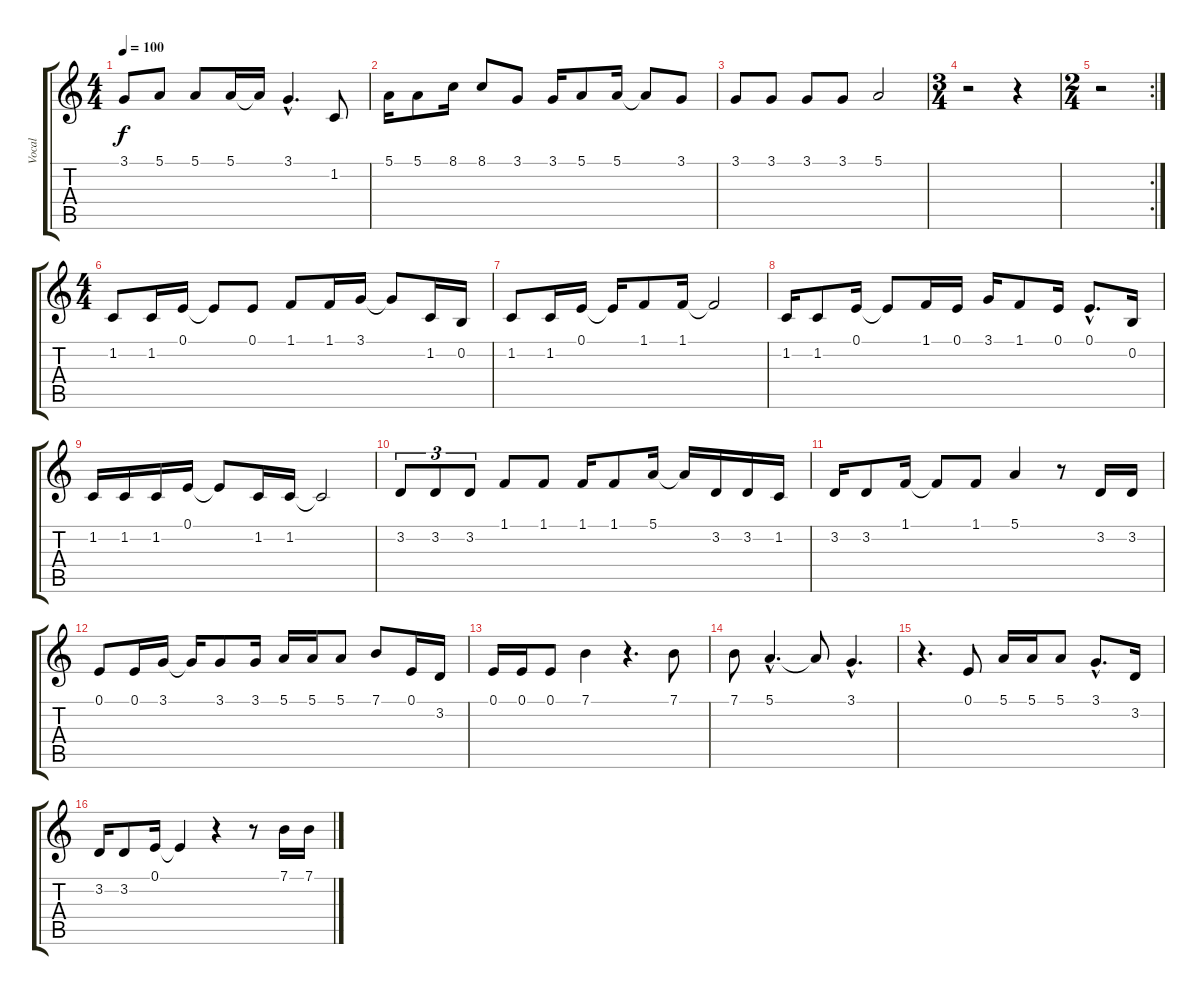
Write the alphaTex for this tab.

\track ("Vocal" "Vocal") {instrument lead6voice}
\staff {score tabs}
\tuning (E4 B3 G3 D3 A2 E2) {hide}
\ts (4 4)
\tempo 100
\clef g2
\ks c
3.1.8{dy f} 5.1.8 5.1.8 5.1.16 5.1{t}.16 3.1{hac}.4{d} 1.2.8 |
5.1.16 5.1.8 8.1.16 8.1.8 3.1.8 3.1.16 5.1.8 5.1.16 5.1{t}.8 3.1.8 |
3.1.8 3.1.8 3.1.8 3.1.8 5.1.2 |
\ts (3 4)
r.2 r.4 |
\rc 2
\ts (2 4)
r.2 |
\ts (4 4)
1.2.8 1.2.16 0.1.16 0.1{t}.8 0.1.8 1.1.8 1.1.16 3.1.16 3.1{t}.8 1.2.16 0.2.16 |
1.2.8 1.2.16 0.1.16 0.1{t}.16 1.1.8 1.1.16 1.1{t}.2 |
1.2.16 1.2.8 0.1.16 0.1{t}.8 1.1.16 0.1.16 3.1.16 1.1.8 0.1.16 0.1{hac}.8{d} 0.2.16 |
1.2.16 1.2.16 1.2.16 0.1.16 0.1{t}.8 1.2.16 1.2.16 1.2{t}.2 |
3.2.8{tu (3 2)} 3.2.8{tu (3 2)} 3.2.8{tu (3 2)} 1.1.8 1.1.8 1.1.16 1.1.8 5.1.16 5.1{t}.16 3.2.16 3.2.16 1.2.16 |
3.2.16 3.2.8 1.1.16 1.1{t}.8 1.1.8 5.1.4 r.8 3.2.16 3.2.16 |
0.1.8 0.1.16 3.1.16 3.1{t}.16 3.1.8 3.1.16 5.1.16 5.1.16 5.1.8 7.1.8 0.1.16 3.2.16 |
0.1.16 0.1.16 0.1.8 7.1.4 r.4{d} 7.1.8 |
7.1.8 5.1{hac}.4{d} 5.1{t}.8 3.1{hac}.4{d} |
r.4{d} 0.1.8 5.1.16 5.1.16 5.1.8 3.1{hac}.8{d} 3.2.16 |
3.2.16 3.2.8 0.1.16 0.1{t}.4 r.4 r.8 7.1.16 7.1.16
